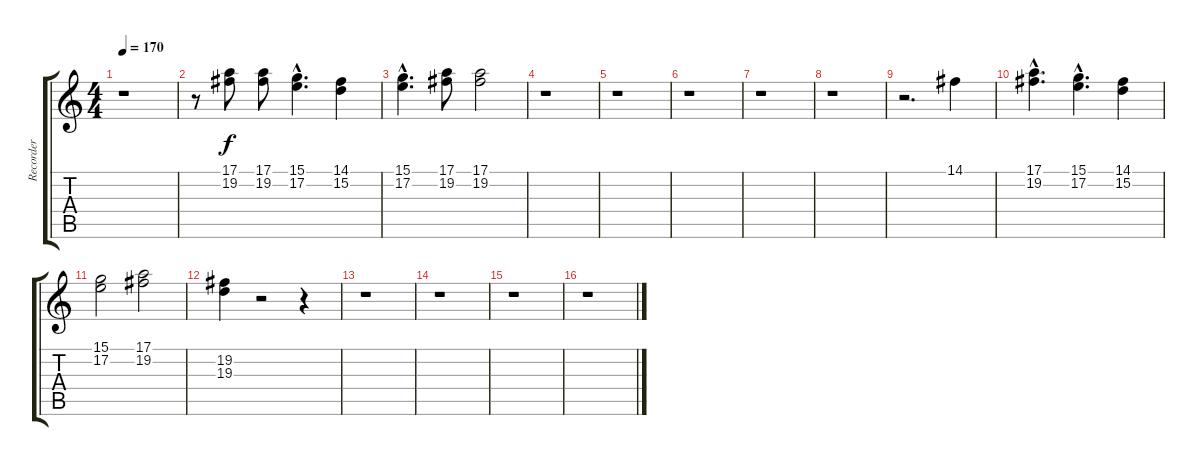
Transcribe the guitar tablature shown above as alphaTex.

\track ("Recorder" "Recorder") {instrument recorder}
\staff {score tabs}
\tuning (E4 B3 G3 D3 A2 E2) {hide}
\ts (4 4)
\tempo 170
\clef g2
\ks c
r.1{dy f} |
r.8 (17.1 19.2).8 (17.1 19.2).8 (15.1{hac} 17.2{hac}).4{d} (14.1 15.2).4 |
(15.1{hac} 17.2{hac}).4{d} (17.1 19.2).8 (17.1 19.2).2 |
r.1 |
r.1 |
r.1 |
r.1 |
r.1 |
r.2{d} 14.1.4 |
(17.1{hac} 19.2{hac}).4{d} (15.1{hac} 17.2{hac}).4{d} (14.1 15.2).4 |
(15.1 17.2).2 (17.1 19.2).2 |
(19.2 19.3).4 r.2 r.4 |
r.1 |
r.1 |
r.1 |
r.1
